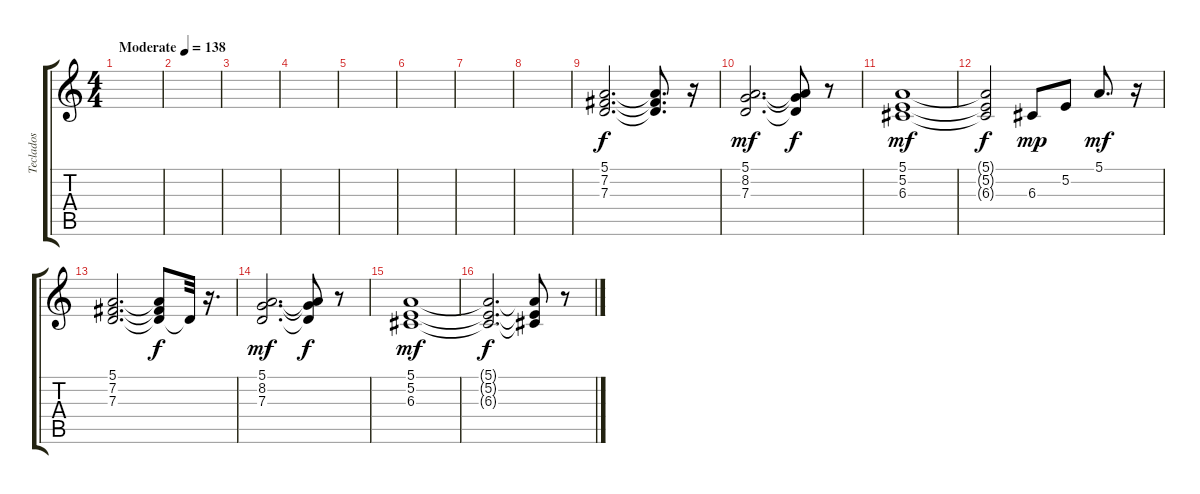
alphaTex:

\track ("Teclados" "Teclados") {instrument electricgrandpiano}
\staff {score tabs}
\tuning (E4 B3 G3 D3 A2 E2) {hide}
\ts (4 4)
\tempo (138 "Moderate")
\clef g2
\ks c
|
|
|
|
|
|
|
|
(5.1 7.2 7.3).2{d} (5.1{t} 7.2{t} 7.3{t}).8{d dy f} r.16 |
(5.1 8.2 7.3).2{d dy mf} (5.1{t} 8.2{t} 7.3{t}).8{dy f} r.8 |
(5.1 5.2 6.3).1{dy mf} |
(5.1{t} 5.2{t} 6.3{t}).2{dy f} 6.3.8{dy mp} 5.2.8 5.1.8{d dy mf} r.16 |
(5.1 7.2 7.3).2{d} (5.1{t} 7.2{t} 7.3{t}).8{dy f} 7.3{t}.32 r.16{d} |
(5.1 8.2 7.3).2{d dy mf} (5.1{t} 8.2{t} 7.3{t}).8{dy f} r.8 |
(5.1 5.2 6.3).1{dy mf} |
(5.1{t} 5.2{t} 6.3{t}).2{d dy f} (5.1{t} 5.2{t} 6.3{t}).8 r.8
